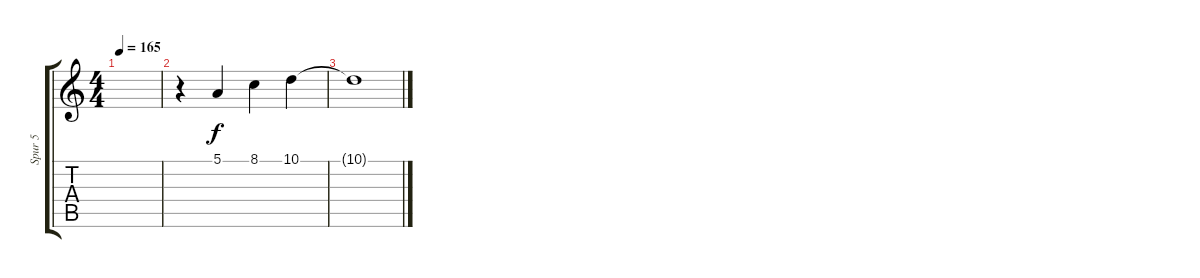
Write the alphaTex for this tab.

\track ("Spur 5" "Spur 5") {instrument acousticgrandpiano}
\staff {score tabs}
\tuning (E4 B3 G3 D3 A2 E2) {hide}
\ts (4 4)
\tempo 165
\clef g2
\ks c
|
r.4 5.1.4 8.1.4 10.1.4 |
10.1{t}.1
